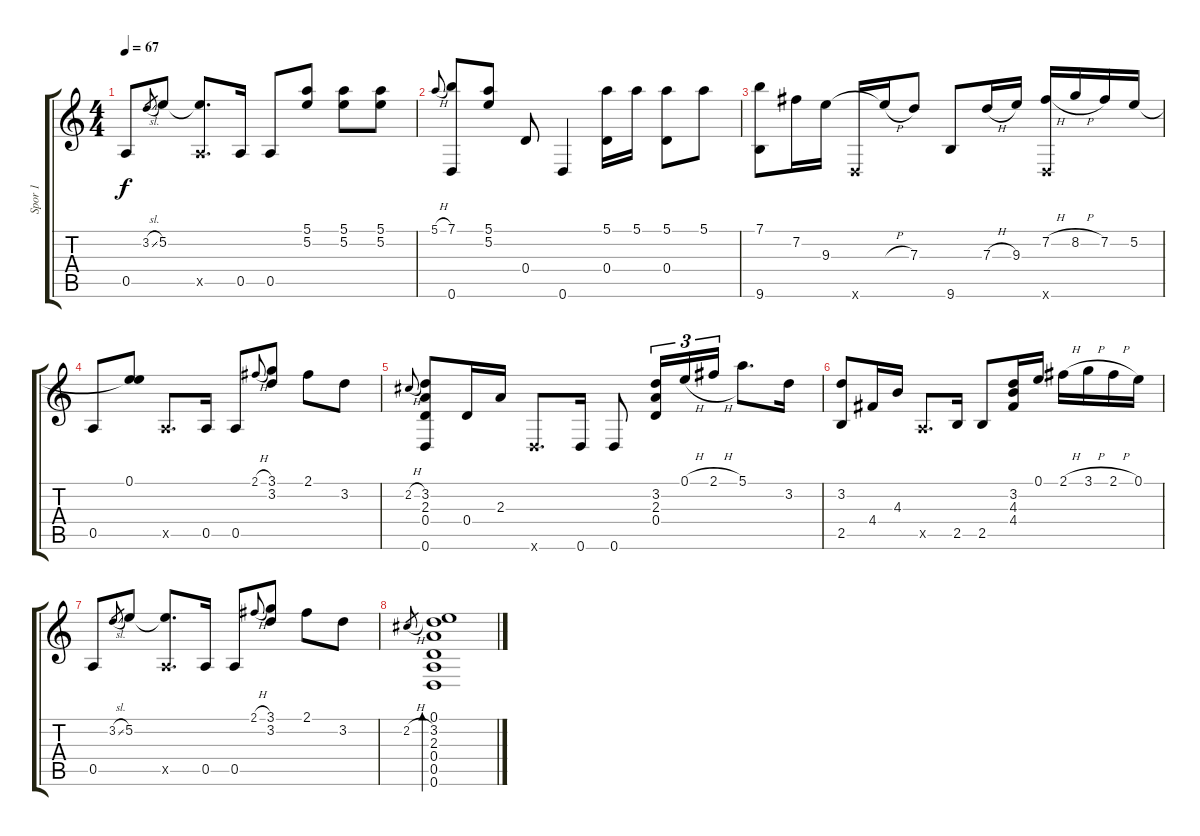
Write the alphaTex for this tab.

\track ("Spor 1" "Spor 1") {instrument acousticguitarsteel}
\staff {score tabs}
\tuning (E4 B3 G3 D3 A2 D2) {hide}
\ts (4 4)
\tempo 67
\clef g2
\ks c
0.5.8{dy f} 3.2{sl}.8{gr} 5.2.8 (5.2{t} 0.5{x}).8{d} 0.5.16 0.5.8 (5.1 5.2).8 (5.1 5.2).8 (5.1 5.2).8 |
5.1{h}.8{gr onbeat} (7.1 0.6).8 (5.1 5.2).8 0.4.8 0.6.4 (5.1 0.4).16 5.1.16 (5.1 0.4).8 5.1.8 |
(7.1 9.6).8 7.2.16 9.3.16 0.6{x}.16 9.3{h t}.16 7.3.8 9.6.8 7.3{h}.16 9.3.16 (7.2{h} 0.6{x}).16 8.2{h}.16 7.2.16 5.2.16 |
0.5.8 (0.1 5.2{t}).8 0.5{x}.8{d} 0.5.16 0.5.8 2.1{h}.8{gr onbeat} (3.1 3.2).8 2.1.8 3.2.8 |
2.2{h}.8{gr onbeat} (3.2 2.3 0.4 0.6).8 0.4.16 2.3.16 0.6{x}.8{d} 0.6.16 0.6.8 (3.2 2.3 0.4).16{tu (3 2)} 0.1{h}.16{tu (3 2)} 2.1{h}.16{tu (3 2)} 5.1.8{d} 3.2.16 |
(3.2 2.5).8 4.4.16 4.3.16 0.5{x}.8{d} 2.5.16 2.5.8 (3.2 4.3 4.4).16 0.1.16 2.1{h}.16 3.1{h}.16 2.1{h}.16 0.1.16 |
0.5.8 3.2{sl}.8{gr} 5.2.8 (5.2{t} 0.5{x}).8{d} 0.5.16 0.5.8 2.1{h}.8{gr onbeat} (3.1 3.2).8 2.1.8 3.2.8 |
2.2{h}.8{gr} (0.1 3.2 2.3 0.4 0.5 0.6).1{bd 240}
